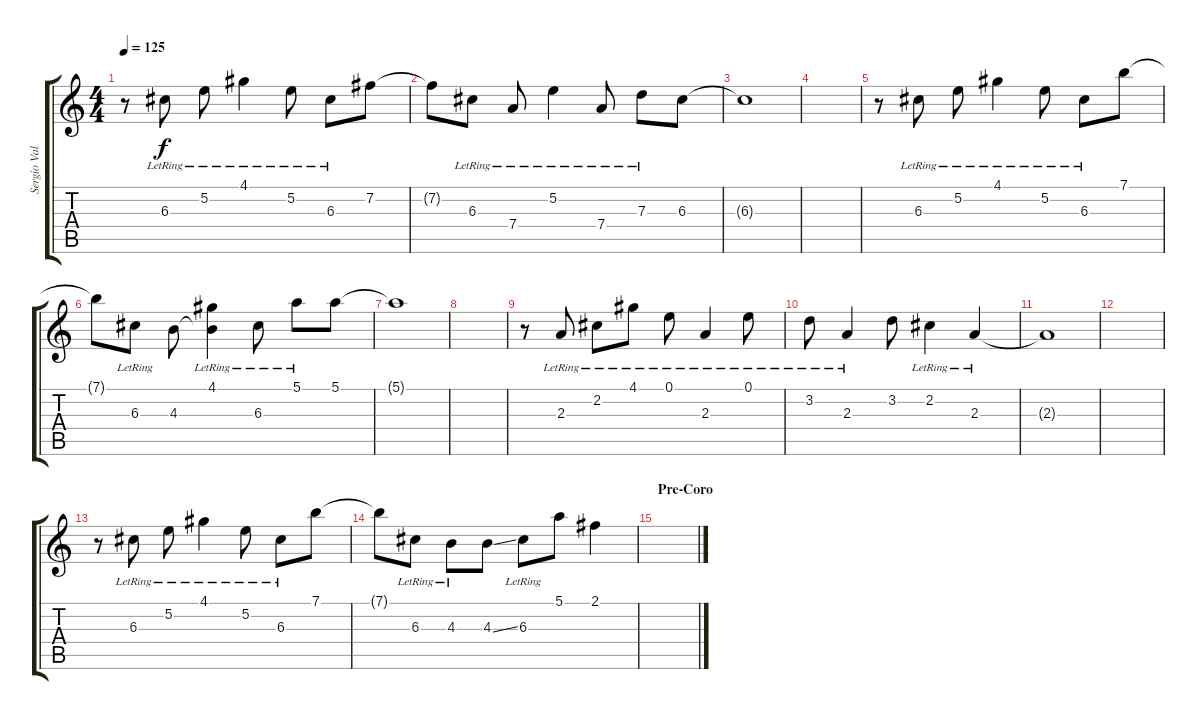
\track ("Sergio Vallín" "Sergio Val") {instrument overdrivenguitar}
\staff {score tabs}
\tuning (E4 B3 G3 D3 A2 E2) {hide}
\ts (4 4)
\tempo 125
\clef g2
\ks c
r.8{dy mf volume 12 instrument electricguitarmuted} 6.3{lr}.8{dy f} 5.2{lr}.8 4.1{lr}.4 5.2{lr}.8 6.3{lr}.8 7.2.8 |
7.2{t}.8 6.3{lr}.8 7.4{lr}.8 5.2{lr}.4 7.4{lr}.8 7.3{lr}.8 6.3.8 |
6.3{t}.1 |
|
r.8{instrument electricguitarmuted} 6.3{lr}.8 5.2{lr}.8 4.1{lr}.4 5.2{lr}.8 6.3{lr}.8 7.1.8 |
7.1{t}.8 6.3{lr}.8 4.3.8 (4.1{lr} 4.3{t}).4 6.3{lr}.8 5.1{lr}.8 5.1.8 |
5.1{t}.1 |
|
r.8{instrument electricguitarmuted} 2.3{lr}.8 2.2{lr}.8 4.1{lr}.8 0.1{lr}.8 2.3{lr}.4 0.1{lr}.8 |
3.2{lr}.8 2.3{lr}.4 3.2.8 2.2{lr}.4 2.3{lr}.4 |
2.3{t}.1 |
|
r.8{instrument electricguitarmuted} 6.3{lr}.8 5.2{lr}.8 4.1{lr}.4 5.2{lr}.8 6.3{lr}.8 7.1.8 |
7.1{t}.8 6.3{lr}.8 4.3{lr}.8 4.3{ss}.8 6.3{lr}.8 5.1.8 2.1.4 |
\section ("" "Pre-Coro")
